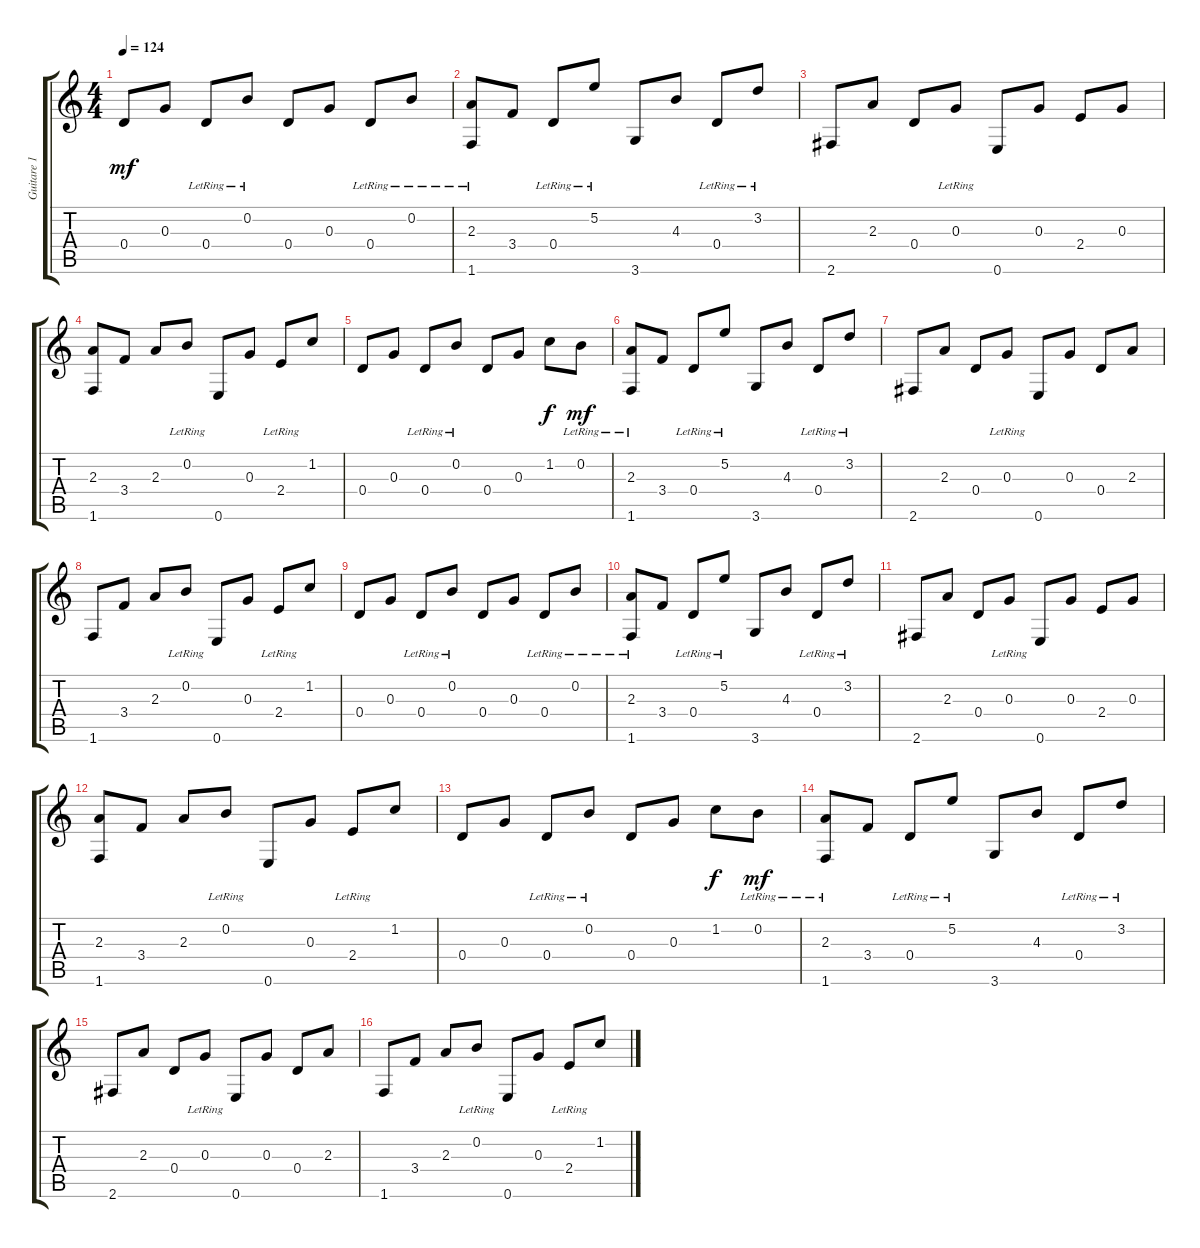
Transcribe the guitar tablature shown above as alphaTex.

\track ("Guitare 1" "Guitare 1") {instrument acousticguitarsteel}
\staff {score tabs}
\tuning (E4 B3 G3 D3 A2 E2) {hide}
\ts (4 4)
\tempo 124
\clef g2
\ks c
0.4.8{dy mf} 0.3.8 0.4{lr}.8 0.2{lr}.8 0.4.8 0.3.8 0.4{lr}.8 0.2{lr}.8 |
(2.3{lr} 1.6).8 3.4.8 0.4{lr}.8 5.2{lr}.8 3.6.8 4.3.8 0.4{lr}.8 3.2{lr}.8 |
2.6.8 2.3.8 0.4.8 0.3{lr}.8 0.6.8 0.3.8 2.4.8 0.3.8 |
(2.3 1.6).8 3.4.8 2.3.8 0.2{lr}.8 0.6.8 0.3.8 2.4{lr}.8 1.2.8 |
0.4.8 0.3.8 0.4{lr}.8 0.2{lr}.8 0.4.8 0.3.8 1.2.8{dy f} 0.2{lr}.8{dy mf} |
(2.3{lr} 1.6).8 3.4.8 0.4{lr}.8 5.2{lr}.8 3.6.8 4.3.8 0.4{lr}.8 3.2{lr}.8 |
2.6.8 2.3.8 0.4.8 0.3{lr}.8 0.6.8 0.3.8 0.4.8 2.3.8 |
1.6.8 3.4.8 2.3.8 0.2{lr}.8 0.6.8 0.3.8 2.4{lr}.8 1.2.8 |
0.4.8 0.3.8 0.4{lr}.8 0.2{lr}.8 0.4.8 0.3.8 0.4{lr}.8 0.2{lr}.8 |
(2.3{lr} 1.6).8 3.4.8 0.4{lr}.8 5.2{lr}.8 3.6.8 4.3.8 0.4{lr}.8 3.2{lr}.8 |
2.6.8 2.3.8 0.4.8 0.3{lr}.8 0.6.8 0.3.8 2.4.8 0.3.8 |
(2.3 1.6).8 3.4.8 2.3.8 0.2{lr}.8 0.6.8 0.3.8 2.4{lr}.8 1.2.8 |
0.4.8 0.3.8 0.4{lr}.8 0.2{lr}.8 0.4.8 0.3.8 1.2.8{dy f} 0.2{lr}.8{dy mf} |
(2.3{lr} 1.6).8 3.4.8 0.4{lr}.8 5.2{lr}.8 3.6.8 4.3.8 0.4{lr}.8 3.2{lr}.8 |
2.6.8 2.3.8 0.4.8 0.3{lr}.8 0.6.8 0.3.8 0.4.8 2.3.8 |
1.6.8 3.4.8 2.3.8 0.2{lr}.8 0.6.8 0.3.8 2.4{lr}.8 1.2.8
